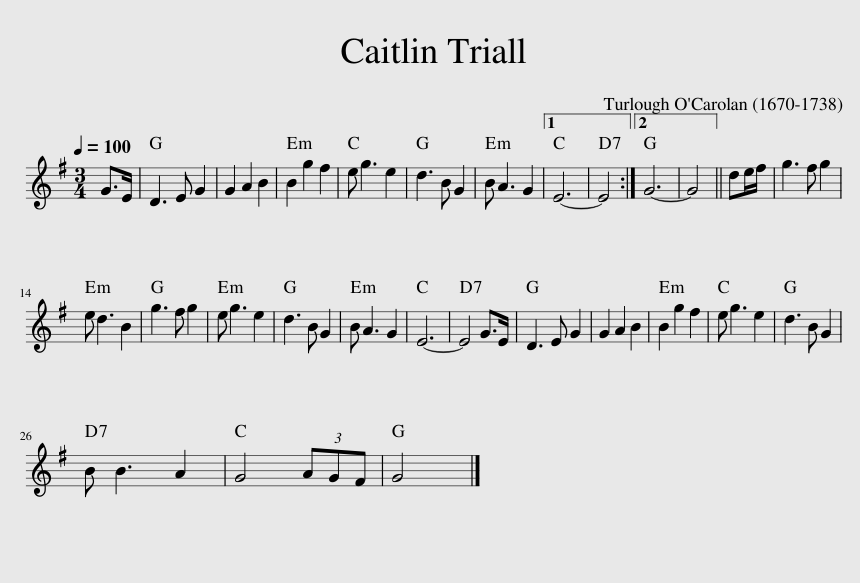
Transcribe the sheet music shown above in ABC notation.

X:1
L:1/8
Q:1/4=100
M:3/4
I:linebreak $
K:G
V:1 treble
V:1
 G>E | D3 E G2 | G2 A2 B2 | B2 g2 f2 | e g3 e2 | %5
 d3 B G2 | B A3 G2 |1 E6- | E4 :|2 G6- | %10
 G4 || de/f/ | g3 f g2 |$ e d3 B2 | g3 f g2 | %15
 e g3 e2 | d3 B G2 | B A3 G2 | E6- | E4 G>E | %20
 D3 E G2 | G2 A2 B2 | B2 g2 f2 | e g3 e2 | d3 B G2 |$ %25
 B B3 A2 | G4 (3AGF | G4 |] %28
